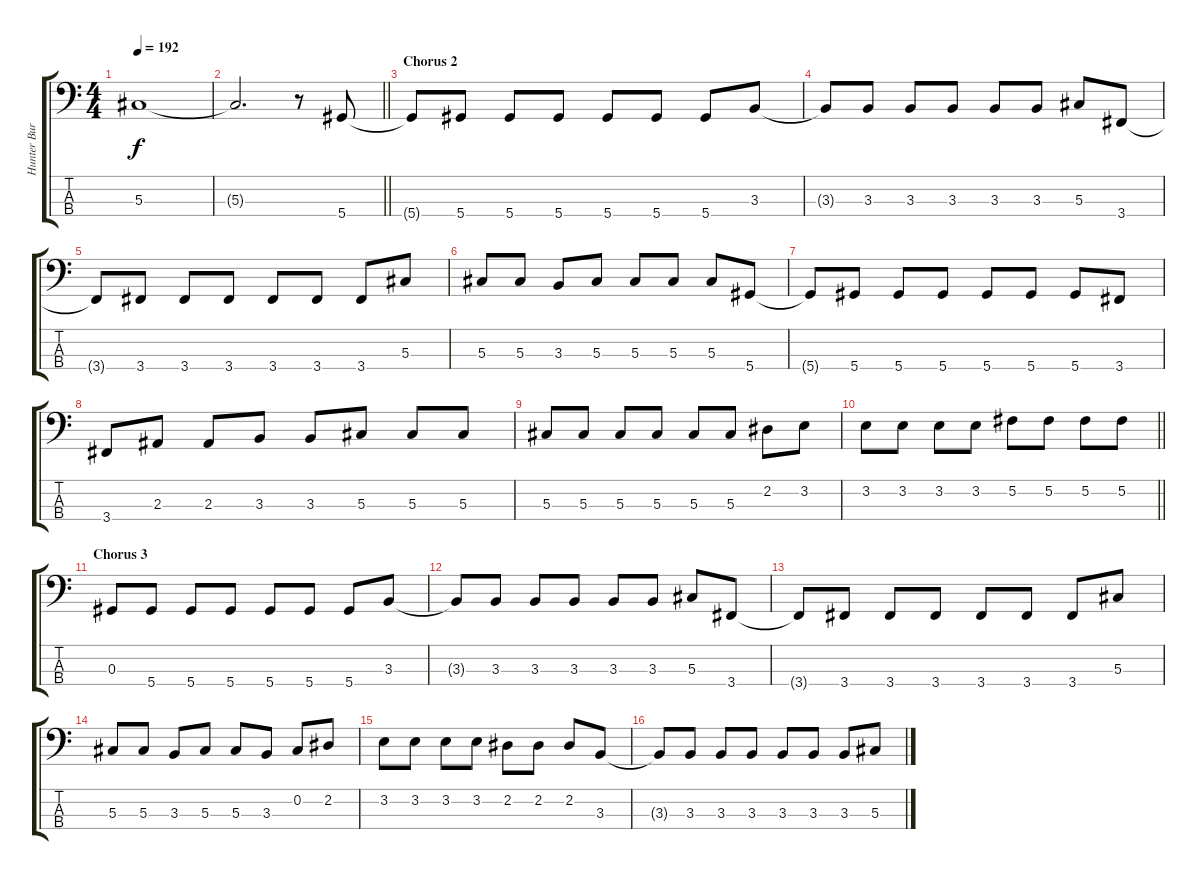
\track ("Hunter Burgan" "Hunter Bur") {instrument electricbasspick}
\staff {score tabs}
\tuning (Gb2 Db2 Ab1 Eb1) {hide}
\ts (4 4)
\tempo 192
\clef f4
\ks c
5.3{t}.1{dy f} |
\barLineRight lightlight
5.3{t}.2{d} r.8 5.4.8 |
\section ("" "Chorus 2")
5.4{t}.8 5.4.8 5.4.8 5.4.8 5.4.8 5.4.8 5.4.8 3.3.8 |
3.3{t}.8 3.3.8 3.3.8 3.3.8 3.3.8 3.3.8 5.3.8 3.4.8 |
3.4{t}.8 3.4.8 3.4.8 3.4.8 3.4.8 3.4.8 3.4.8 5.3.8 |
5.3.8 5.3.8 3.3.8 5.3.8 5.3.8 5.3.8 5.3.8 5.4.8 |
5.4{t}.8 5.4.8 5.4.8 5.4.8 5.4.8 5.4.8 5.4.8 3.4.8 |
3.4.8 2.3.8 2.3.8 3.3.8 3.3.8 5.3.8 5.3.8 5.3.8 |
5.3.8 5.3.8 5.3.8 5.3.8 5.3.8 5.3.8 2.2.8 3.2.8 |
\barLineRight lightlight
3.2.8 3.2.8 3.2.8 3.2.8 5.2.8 5.2.8 5.2.8 5.2.8 |
\section ("" "Chorus 3 ")
0.3.8 5.4.8 5.4.8 5.4.8 5.4.8 5.4.8 5.4.8 3.3.8 |
3.3{t}.8 3.3.8 3.3.8 3.3.8 3.3.8 3.3.8 5.3.8 3.4.8 |
3.4{t}.8 3.4.8 3.4.8 3.4.8 3.4.8 3.4.8 3.4.8 5.3.8 |
5.3.8 5.3.8 3.3.8 5.3.8 5.3.8 3.3.8 0.2.8 2.2.8 |
3.2.8 3.2.8 3.2.8 3.2.8 2.2.8 2.2.8 2.2.8 3.3.8 |
3.3{t}.8 3.3.8 3.3.8 3.3.8 3.3.8 3.3.8 3.3.8 5.3.8
